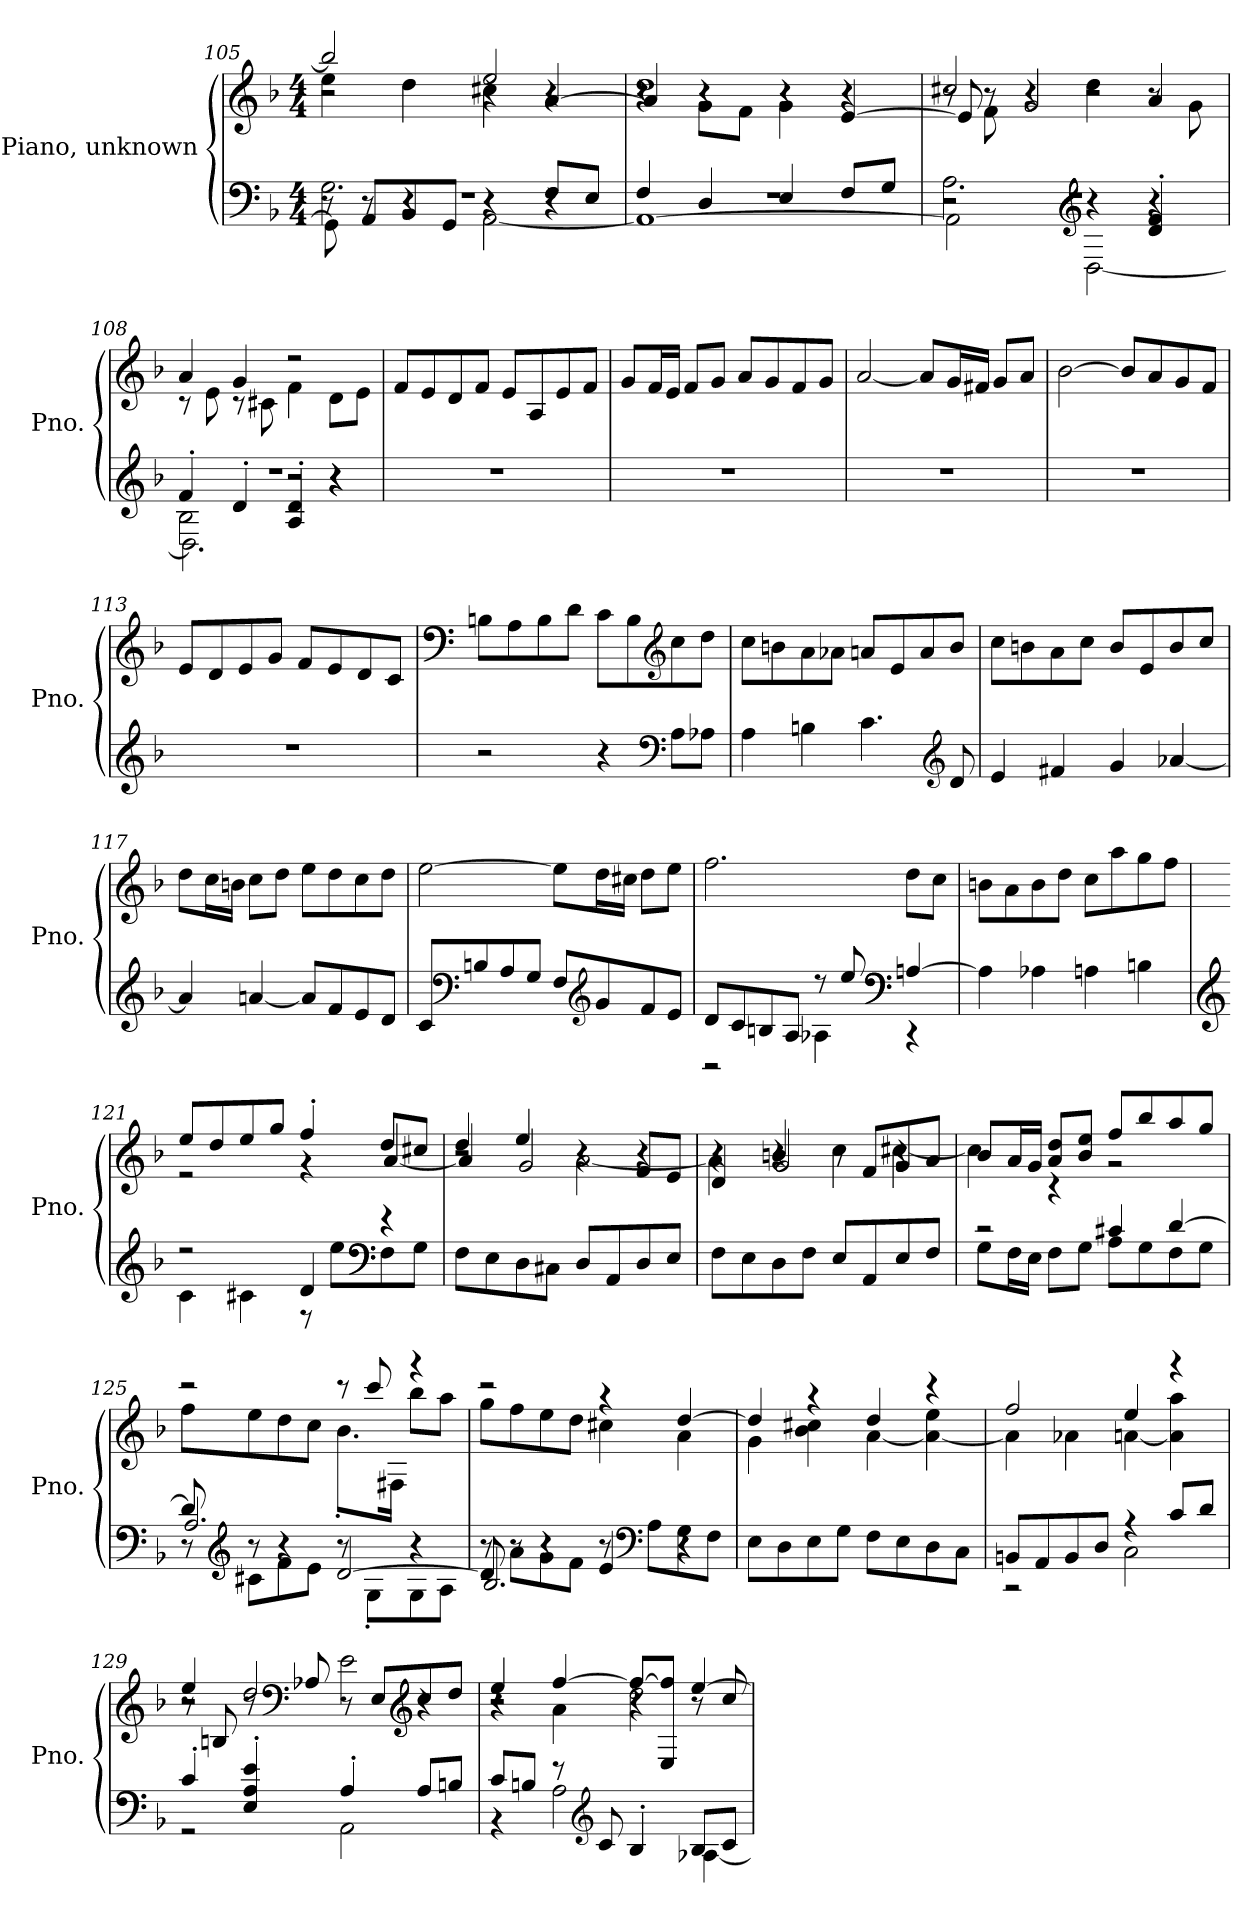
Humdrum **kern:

**kern	**kern
*part1	*part1
*staff2	*staff1
*I"Piano, unknown	*
*I'Pno.	*
*clefF4	*clefG2
*k[b-]	*k[b-]
*M4/4	*M4/4
=105	=105
*^	*^
*	*^	*	*^
*	*	*^	*	*	*
1r	2.G\	8r	8GG\]	2bb-/]	4ee\	2r
.	.	8AA/L	8r	.	.	.
.	.	8BB-/	4r	.	4dd\	.
.	.	8GG/J	.	.	.	.
.	.	4r	[2AA\	2ee/	4cc#X\	4r
.	4r	8F/L	.	.	4r	[4a/
.	.	8E/J	.	.	.	.
*	*	*v	*v	*	*	*
=106	=106	=106	=106	=106	=106
1r	4F/	1AA_	1dd	4r	4a/]
.	4D/	.	.	8g\L	4r
.	.	.	.	8f\J	.
.	4E/	.	.	4g\	4r
.	8F/L	.	.	4r	[4e/
.	8G/J	.	.	.	.
=107	=107	=107	=107	=107	=107
*	*	*^	*	*	*
1r	2.A\	2r	2AA\]	2cc#X/	8r	8e/]
.	.	.	.	.	8f\	8r
.	.	.	.	.	4r	2g/
*clefG2	*	*	*	*	*	*
.	.	4r	[2D\	2r	4dd\	.
.	4r	4d/' 4f/'	.	.	8r	4a/
.	.	.	.	.	8g\	.
*	*	*	*	*	*v	*v
=108	=108	=108	=108	=108	=108
1r	2B-\	4f'/	2.D\]	4a/	8r
.	.	.	.	.	8e\
.	.	4d'/	.	4g/	8r
.	.	.	.	.	8c#X\
.	2r	4A/' 4d/'	.	2r	4f\
.	.	4r	4r	.	8d\L
.	.	.	.	.	8e\J
*v	*v	*v	*v	*	*
*	*v	*v
!!LO:LB:g=z
=109	=109
1r	8f/L
.	8e/
.	8d/
.	8f/J
.	8e/L
.	8A/
.	8e/
.	8f/J
=110	=110
1r	8g/L
.	16f/L
.	16e/JJ
.	8f/L
.	8g/J
.	8a/L
.	8g/
.	8f/
.	8g/J
=111	=111
1r	[2a/
.	8a/L]
.	16g/L
.	16f#X/JJ
.	8g/L
.	8a/J
=112	=112
1r	[2b-\
.	8b-/L]
.	8a/
.	8g/
.	8f/J
=113	=113
1r	8e/L
.	8d/
.	8e/
.	8g/J
.	8f/L
.	8e/
.	8d/
.	8c/J
!!LO:LB:g=z
=114	=114
*	*clefF4
2r	8Bn\L
.	8A\
.	8B\
.	8d\J
4r	8c\L
.	8B\
*clefF4	*clefG2
8A\L	8cc\
8A-X\J	8dd\J
=115	=115
4A\	8cc\L
.	8bn\
4Bn\	8a\
.	8a-X\J
4.c\	8an/L
.	8e/
.	8a/
*clefG2	*
8d/	8b/J
=116	=116
4e/	8cc\L
.	8bn\
4f#X/	8a\
.	8cc\J
4g/	8b/L
.	8e/
[4a-X/	8b/
.	8cc/J
=117	=117
4a-/]	8dd\L
.	16cc\L
.	16bn\JJ
[4an/	8cc\L
.	8dd\J
8a/L]	8ee\L
8f/	8dd\
8e/	8cc\
8d/J	8dd\J
!!LO:LB:g=z
=118	=118
8c/L	[2ee\
*clefF4	*
8Bn/	.
8A/	.
8G/J	.
8F/L	8ee\L]
*clefG2	*
8g/	16dd\L
.	16cc#X\JJ
8f/	8dd\L
8e/J	8ee\J
=119	=119
*^	*
8d/L	2r	2.ff\
8c/	.	.
8Bn/	.	.
8A/J	.	.
8r	4A-X\	.
8ee/	.	.
*clefF4	*	*
[4An/	4r	8dd\L
.	.	8cc\J
*v	*v	*
=120	=120
4A\]	8bn\L
.	8a\
4A-X\	8b\
.	8dd\J
4An\	8cc\L
.	8aa\
4Bn\	8gg\
.	8ff\J
!!LO:PB:g=z
=121	=121
*clefG2	*
*^	*^
2r	4c\	8ee/L	2r
.	.	8dd/	.
.	4c#X\	8ee/	.
.	.	8gg/J	.
4d/	8r	4ff'/	4r
.	8ee\L	.	.
*clefF4	*	*	*
4r	8F\	8dd/L	[4a/
.	8G\J	8cc#X/J	.
*v	*v	*	*
=122	=122	=122
*	*	*^
8F\L	4dd/	2r	4a/]
8E\	.	.	.
8D\	4ee/	.	2g/
8C#X\J	.	.	.
8D/L	4r	[2a\	.
8AA/	.	.	.
8D/	8f/L	.	4r
8E/J	8e/J	.	.
=123	=123	=123	=123
8F\L	4d/	4a\]	4r
8E\	.	.	.
8D\	4bn/	4r	2g/
8F\J	.	.	.
8E/L	8r	4cc\	.
8AA/	8f/L	.	.
8E/	8g/	[4cc#X\	4r
8F/J	8a/J	.	.
*	*	*v	*v
=124	=124	=124
*^	*	*
2r	8G\L	8b-/L	4cc#\]
.	16F\L	16a/L	.
.	16E\JJ	16g/JJ	.
.	8F\L	8a/ 8dd/L	4r
.	8G\J	8b-/ 8ee/J	.
4c#X/	8A\L	8ff/L	2r
.	8G\	8bb-/	.
[4d/	8F\	8aa/	.
.	8G\J	8gg/J	.
!!LO:LB:g=z	!!
=125	=125	=125	=125
*	*^	*	*
8d/]	8r	2.A/	2r	8ff\L
*clefG2	*	*	*	*
8r	8c#X\L	.	.	8ee\
4r	8f\	.	.	8dd\
.	8e\J	.	.	8cc\J
[2d/	8r	.	8r	8.b-'\L
.	8G'\L	.	8ccc/	.
.	.	.	.	16F#X\Jk
.	8G\	4r	4r	8bb-\L
.	8A\J	.	.	8aa\J
=126	=126	=126	=126	=126
8d/]	8r	2.B-/	2r	8gg\L
8r	8a\L	.	.	8ff\
4r	8g\	.	.	8ee\
.	8f\J	.	.	8dd\J
4e/	8r	.	4r	4cc#X\
*clefF4	*	*	*	*
.	8A\L	.	.	.
4r	8G\	4r	[4dd/	4a\
.	8F\J	.	.	.
*v	*v	*v	*	*
=127	=127	=127
8E\L	4dd/]	4g\
8D\	.	.
8E\	4r	4b-\ 4cc#X\
8G\J	.	.
8F\L	4dd/	[4a\
8E\	.	.
8D\	4r	4a\_ 4ee\
8C\J	.	.
=128	=128	=128
*^	*	*
8BBn/L	2r	2ff/	4a\]
8AA/	.	.	.
8BB/	.	.	4a-X\
8D/J	.	.	.
4r	2C\	4ee/	[4an\
8c/L	.	4r	4a\] 4aa\
8d/J	.	.	.
!!LO:LB:g=z
=129	=129	=129	=129
*	*	*	*^
4c'/	2r	4ee/	2r	8r
.	.	.	.	8Bn/
4E/' 4A/' 4e/'	.	2dd/	.	8r
*	*	*clefF4	*	*
.	.	.	.	8A-X/
4A'/	2AA\	.	2e\	8r
.	.	.	.	8E/L
*	*	*clefG2	*	*
8A/L	.	4r	.	8cc/
8Bn/J	.	.	.	8dd/J
=130	=130	=130	=130	=130
8c/L	4r	2r	4r	4ee/
8Bn/J	.	.	.	.
8r	2A\	.	4a\	[4ff/
*clefG2	*	*	*	*
8c/	.	.	.	.
4B'/	.	4r	2dd\	8ff/L_
.	.	.	.	8E/ 8ff/]J
8B/L	[4A-X\	[4ee/	.	8r
8c/J	.	.	.	8cc/
*v	*v	*	*	*
*	*v	*v	*v
=	=
*-	*-
